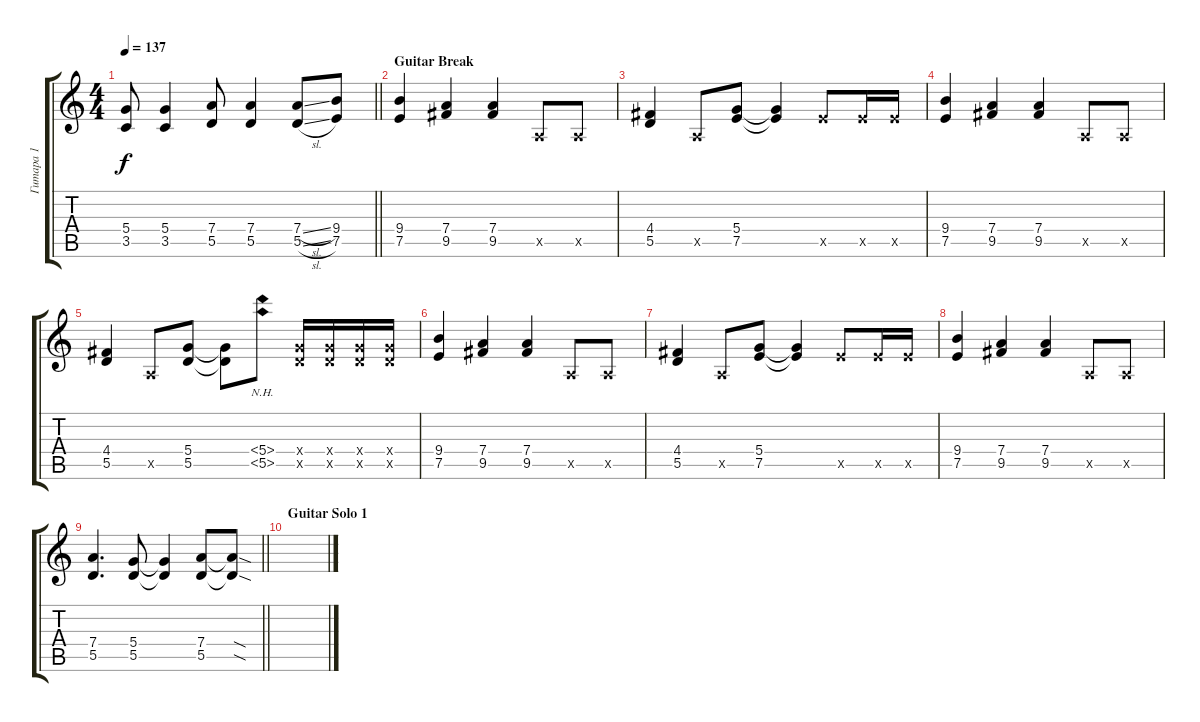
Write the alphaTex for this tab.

\track ("Гитара 1" "Гитара 1") {instrument distortionguitar}
\staff {score tabs}
\tuning (E4 B3 G3 D3 A2 E2) {hide}
\ts (4 4)
\tempo 137
\clef g2
\barLineRight lightlight
\ks aminor
(5.4{t} 3.5{t}).8{dy f} (5.4 3.5).4 (7.4 5.5).8 (7.4 5.5).4 (7.4{sl} 5.5{sl}).8 (9.4 7.5).8 |
\section ("" "Guitar Break")
(9.4 7.5).4 (7.4 9.5).4 (7.4 9.5).4 0.5{x}.8 0.5{x}.8 |
(4.4 5.5).4 0.5{x}.8 (5.4 7.5).8 (5.4{t} 7.5{t}).4 7.5{x}.8 7.5{x}.16 7.5{x}.16 |
(9.4 7.5).4 (7.4 9.5).4 (7.4 9.5).4 0.5{x}.8 0.5{x}.8 |
(4.4 5.5).4 0.5{x}.8 (5.4 5.5).8 (5.4{t} 5.5{t}).8 (5.4{nh} 5.5{nh}).8 (5.4{x} 5.5{x}).16 (5.4{x} 5.5{x}).16 (5.4{x} 5.5{x}).16 (5.4{x} 5.5{x}).16 |
(9.4 7.5).4 (7.4 9.5).4 (7.4 9.5).4 0.5{x}.8 0.5{x}.8 |
(4.4 5.5).4 0.5{x}.8 (5.4 7.5).8 (5.4{t} 7.5{t}).4 7.5{x}.8 7.5{x}.16 7.5{x}.16 |
(9.4 7.5).4 (7.4 9.5).4 (7.4 9.5).4 0.5{x}.8 0.5{x}.8 |
\barLineRight lightlight
(7.4 5.5).4{d} (5.4 5.5).8 (5.4{t} 5.5{t}).4 (7.4 5.5).8 (7.4{sod t} 5.5{sod t}).8 |
\section ("" "Guitar Solo 1")
